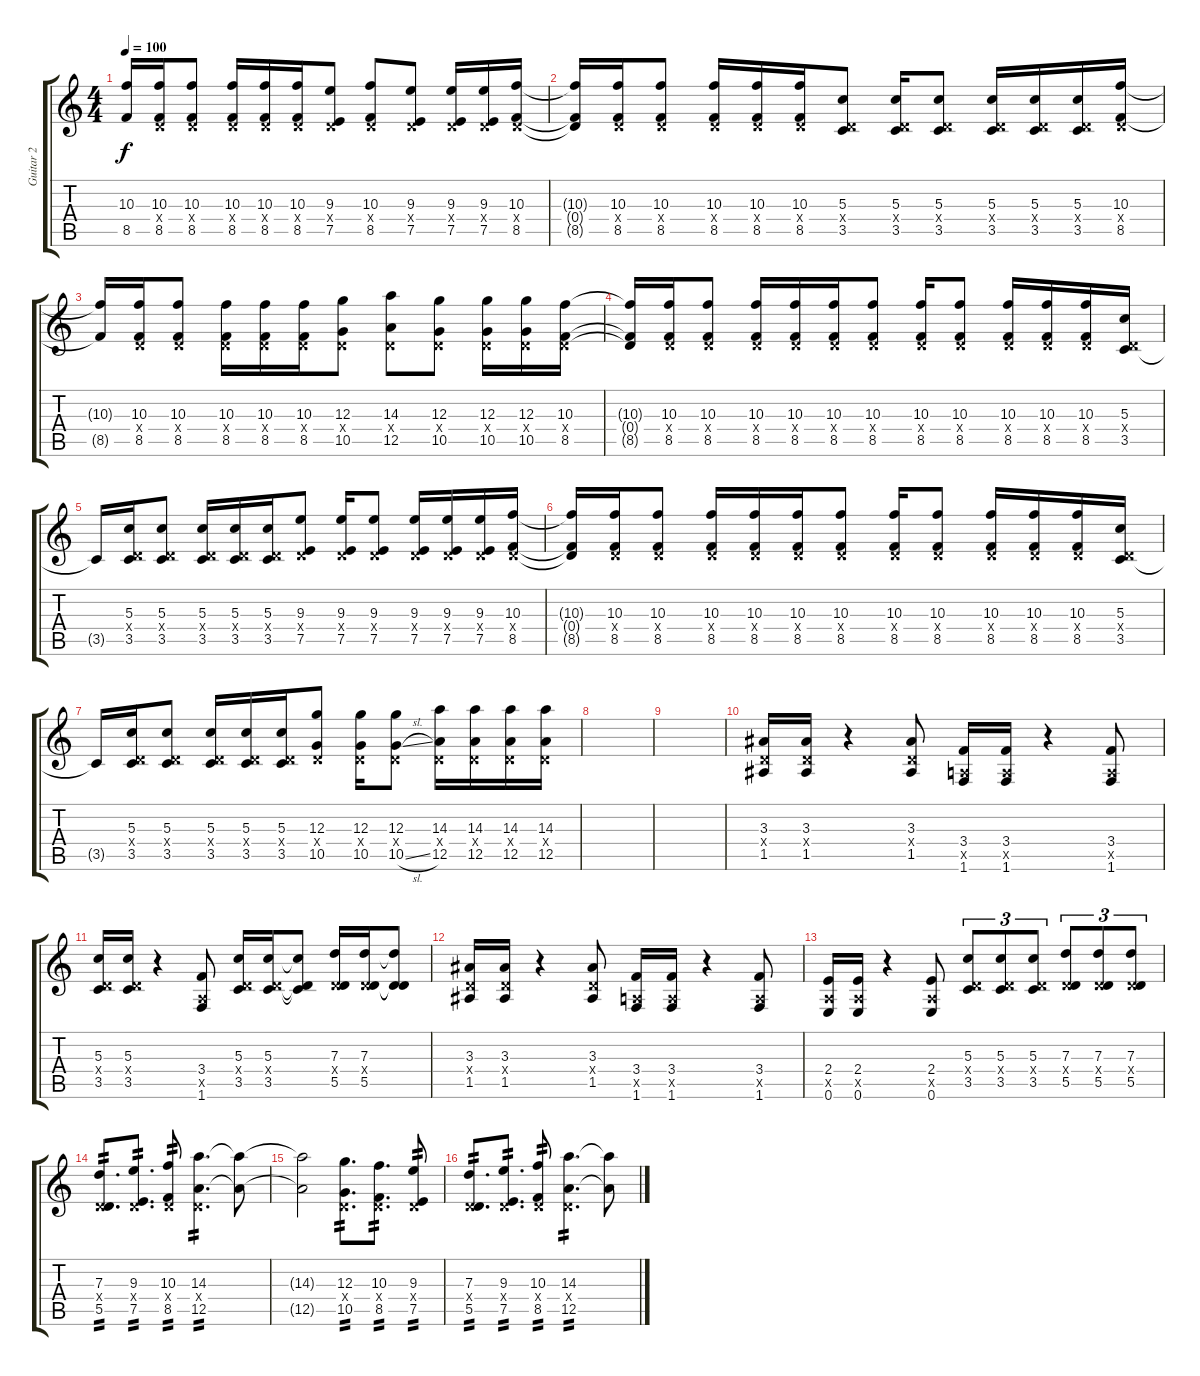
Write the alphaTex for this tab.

\track ("Guitar 2" "Guitar 2") {instrument overdrivenguitar}
\staff {score tabs}
\tuning (E4 B3 G3 D3 A2 E2) {hide}
\ts (4 4)
\tempo 100
\clef g2
\ks c
(10.3{t} 8.5{t}).16{dy f} (10.3 0.4{x} 8.5).16 (10.3 0.4{x} 8.5).8 (10.3 0.4{x} 8.5).16 (10.3 0.4{x} 8.5).16 (10.3 0.4{x} 8.5).16 (9.3 0.4{x} 7.5).8 (10.3 0.4{x} 8.5).8 (9.3 0.4{x} 7.5).8 (9.3 0.4{x} 7.5).16 (9.3 0.4{x} 7.5).16 (10.3 0.4{x} 8.5).16 |
(10.3{t} 0.4{t} 8.5{t}).16 (10.3 0.4{x} 8.5).16 (10.3 0.4{x} 8.5).8 (10.3 0.4{x} 8.5).16 (10.3 0.4{x} 8.5).16 (10.3 0.4{x} 8.5).16 (5.3 0.4{x} 3.5).8 (5.3 0.4{x} 3.5).16 (5.3 0.4{x} 3.5).8 (5.3 0.4{x} 3.5).16 (5.3 0.4{x} 3.5).16 (5.3 0.4{x} 3.5).16 (10.3 0.4{x} 8.5).16 |
(10.3{t} 8.5{t}).16 (10.3 0.4{x} 8.5).16 (10.3 0.4{x} 8.5).8 (10.3 0.4{x} 8.5).16 (10.3 0.4{x} 8.5).16 (10.3 0.4{x} 8.5).16 (12.3 0.4{x} 10.5).8 (14.3 0.4{x} 12.5).8 (12.3 0.4{x} 10.5).8 (12.3 0.4{x} 10.5).16 (12.3 0.4{x} 10.5).16 (10.3 0.4{x} 8.5).16 |
(10.3{t} 0.4{t} 8.5{t}).16 (10.3 0.4{x} 8.5).16 (10.3 0.4{x} 8.5).8 (10.3 0.4{x} 8.5).16 (10.3 0.4{x} 8.5).16 (10.3 0.4{x} 8.5).16 (10.3 0.4{x} 8.5).8 (10.3 0.4{x} 8.5).16 (10.3 0.4{x} 8.5).8 (10.3 0.4{x} 8.5).16 (10.3 0.4{x} 8.5).16 (10.3 0.4{x} 8.5).16 (5.3 0.4{x} 3.5).16 |
3.5{t}.16 (5.3 0.4{x} 3.5).16 (5.3 0.4{x} 3.5).8 (5.3 0.4{x} 3.5).16 (5.3 0.4{x} 3.5).16 (5.3 0.4{x} 3.5).16 (9.3 0.4{x} 7.5).8 (9.3 0.4{x} 7.5).16 (9.3 0.4{x} 7.5).8 (9.3 0.4{x} 7.5).16 (9.3 0.4{x} 7.5).16 (9.3 0.4{x} 7.5).16 (10.3 0.4{x} 8.5).16 |
(10.3{t} 0.4{t} 8.5{t}).16 (10.3 0.4{x} 8.5).16 (10.3 0.4{x} 8.5).8 (10.3 0.4{x} 8.5).16 (10.3 0.4{x} 8.5).16 (10.3 0.4{x} 8.5).16 (10.3 0.4{x} 8.5).8 (10.3 0.4{x} 8.5).16 (10.3 0.4{x} 8.5).8 (10.3 0.4{x} 8.5).16 (10.3 0.4{x} 8.5).16 (10.3 0.4{x} 8.5).16 (5.3 0.4{x} 3.5).16 |
3.5{t}.16 (5.3 0.4{x} 3.5).16 (5.3 0.4{x} 3.5).8 (5.3 0.4{x} 3.5).16 (5.3 0.4{x} 3.5).16 (5.3 0.4{x} 3.5).16 (12.3 0.4{x} 10.5).8 (12.3 0.4{x} 10.5).16 (12.3 0.4{x} 10.5{sl}).8 (14.3 0.4{x} 12.5).16 (14.3 0.4{x} 12.5).16 (14.3 0.4{x} 12.5).16 (14.3 0.4{x} 12.5).16 |
|
|
(3.3 0.4{x} 1.5).16 (3.3 0.4{x} 1.5).16 r.4 (3.3 0.4{x} 1.5).8 (3.4 0.5{x} 1.6).16 (3.4 0.5{x} 1.6).16 r.4 (3.4 0.5{x} 1.6).8 |
(5.3 0.4{x} 3.5).16 (5.3 0.4{x} 3.5).16 r.4 (3.4 0.5{x} 1.6).8 (5.3 0.4{x} 3.5).16 (5.3 0.4{x} 3.5).16 (5.3{t} 0.4{t} 3.5{t}).8 (7.3 0.4{x} 5.5).16 (7.3 0.4{x} 5.5).16 (7.3{t} 0.4{t} 5.5{t}).8 |
(3.3 0.4{x} 1.5).16 (3.3 0.4{x} 1.5).16 r.4 (3.3 0.4{x} 1.5).8 (3.4 0.5{x} 1.6).16 (3.4 0.5{x} 1.6).16 r.4 (3.4 0.5{x} 1.6).8 |
(2.4 0.5{x} 0.6).16 (2.4 0.5{x} 0.6).16 r.4 (2.4 0.5{x} 0.6).8 (5.3 0.4{x} 3.5).8{tu (3 2)} (5.3 0.4{x} 3.5).8{tu (3 2)} (5.3 0.4{x} 3.5).8{tu (3 2)} (7.3 0.4{x} 5.5).8{tu (3 2)} (7.3 0.4{x} 5.5).8{tu (3 2)} (7.3 0.4{x} 5.5).8{tu (3 2)} |
(7.3 0.4{x} 5.5).8{d tp 2} (9.3 0.4{x} 7.5).8{d tp 2} (10.3 0.4{x} 8.5).8{tp 2} (14.3 0.4{x} 12.5).4{d tp 2} (14.3{t} 12.5{t}).8 |
(14.3{t} 12.5{t}).2 (12.3 0.4{x} 10.5).8{d tp 2} (10.3 0.4{x} 8.5).8{d tp 2} (9.3 0.4{x} 7.5).8{tp 2} |
(7.3 0.4{x} 5.5).8{d tp 2} (9.3 0.4{x} 7.5).8{d tp 2} (10.3 0.4{x} 8.5).8{tp 2} (14.3 0.4{x} 12.5).4{d tp 2} (14.3{t} 12.5{t}).8
